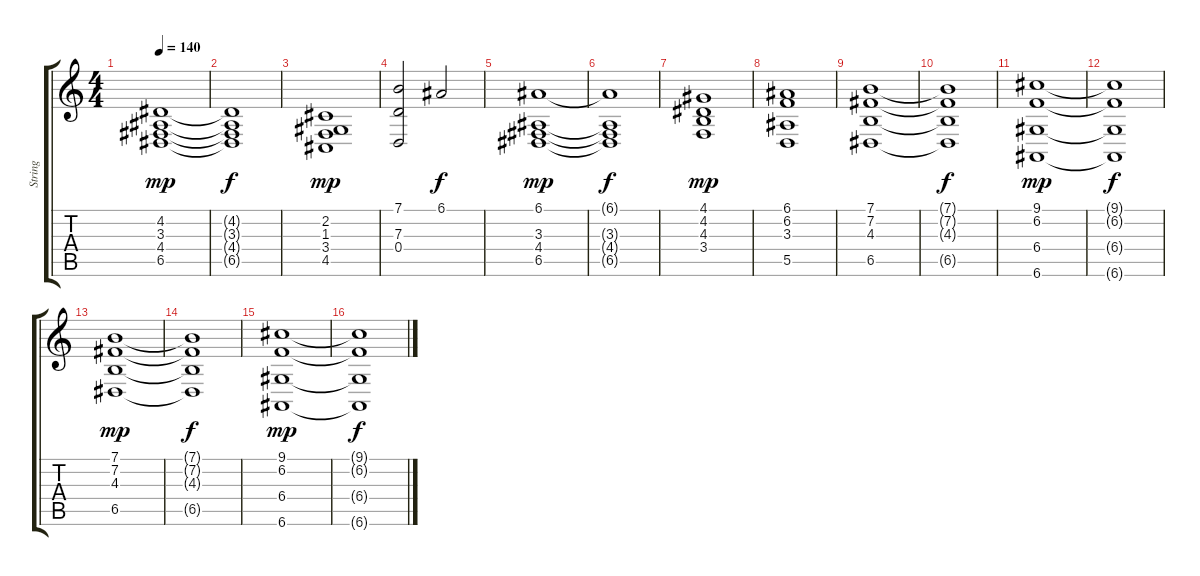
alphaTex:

\track ("String" "String") {instrument stringensemble1}
\staff {score tabs}
\tuning (E4 B3 G3 D3 A2 E2) {hide}
\ts (4 4)
\tempo 140
\clef g2
\ks c
(4.2 3.3 4.4 6.5).1{dy mp} |
(4.2{t} 3.3{t} 4.4{t} 6.5{t}).1{dy f} |
(2.2 1.3 3.4 4.5).1{dy mp} |
(7.1 7.3 0.4).2 6.1.2{dy f} |
(6.1 3.3 4.4 6.5).1{dy mp} |
(6.1{t} 3.3{t} 4.4{t} 6.5{t}).1{dy f} |
(4.1 4.2 4.3 3.4).1{dy mp} |
(6.1 6.2 3.3 5.5).1 |
(7.1 7.2 4.3 6.5).1 |
(7.1{t} 7.2{t} 4.3{t} 6.5{t}).1{dy f} |
(9.1 6.2 6.4 6.6).1{dy mp} |
(9.1{t} 6.2{t} 6.4{t} 6.6{t}).1{dy f} |
(7.1 7.2 4.3 6.5).1{dy mp} |
(7.1{t} 7.2{t} 4.3{t} 6.5{t}).1{dy f} |
(9.1 6.2 6.4 6.6).1{dy mp} |
(9.1{t} 6.2{t} 6.4{t} 6.6{t}).1{dy f}
